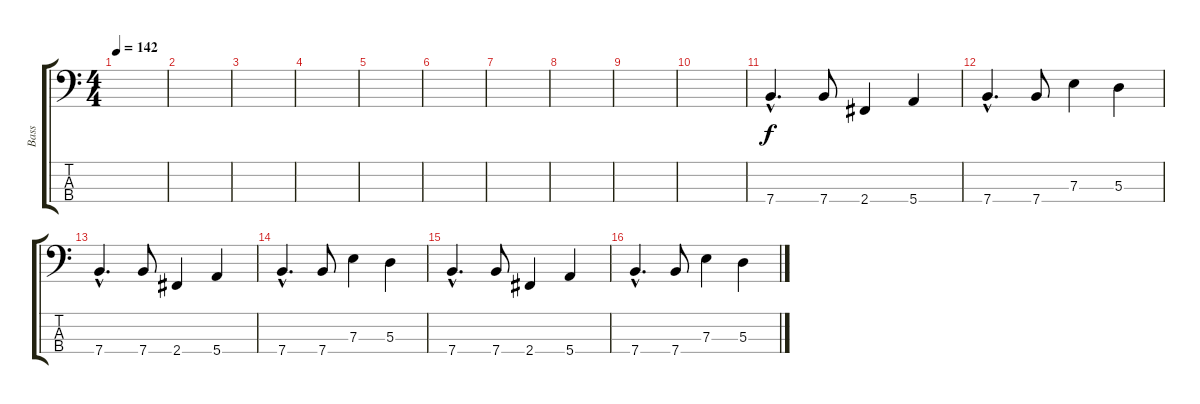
\track ("Bass" "Bass") {instrument electricbassfinger}
\staff {score tabs}
\tuning (G2 D2 A1 E1) {hide}
\ts (4 4)
\tempo 142
\clef f4
\ks c
|
|
|
|
|
|
|
|
|
|
7.4{hac}.4{d} 7.4.8 2.4.4 5.4.4 |
7.4{hac}.4{d} 7.4.8 7.3.4 5.3.4 |
7.4{hac}.4{d} 7.4.8 2.4.4 5.4.4 |
7.4{hac}.4{d} 7.4.8 7.3.4 5.3.4 |
7.4{hac}.4{d} 7.4.8 2.4.4 5.4.4 |
7.4{hac}.4{d} 7.4.8 7.3.4 5.3.4
